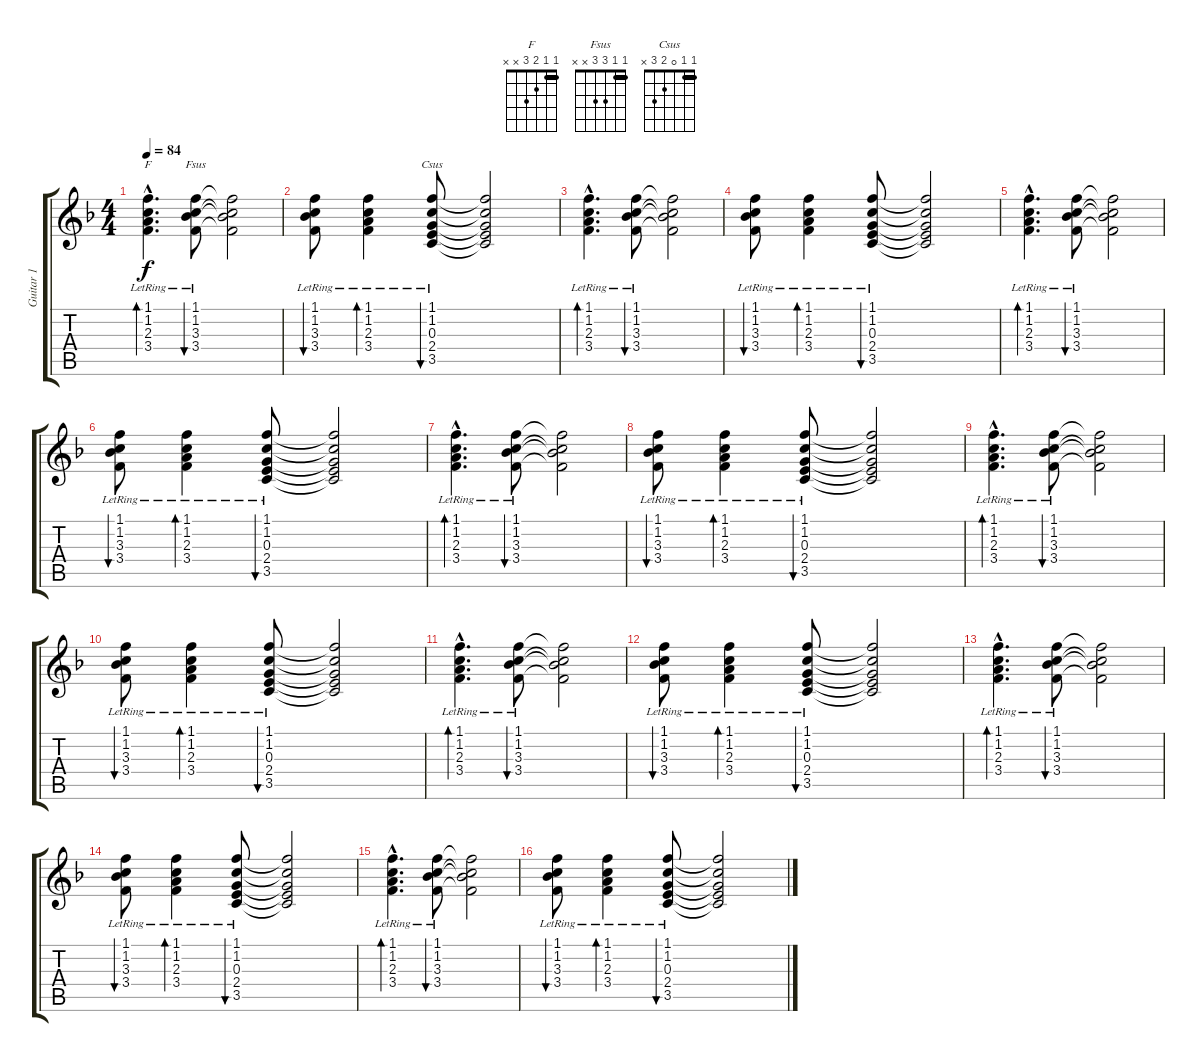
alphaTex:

\track ("Guitar 1" "Guitar 1") {instrument acousticguitarnylon}
\staff {score tabs}
\tuning (E4 B3 G3 D3 A2 E2) {hide}
\chord ("F" 1 1 2 3 x x) {barre 1}
\chord ("Fsus" 1 1 3 3 x x) {barre 1}
\chord ("Csus" 1 1 0 2 3 x) {barre 1}
\ts (4 4)
\tempo 84
\clef g2
\ks f
(1.1{hac lr} 1.2{hac lr} 2.3{hac lr} 3.4{hac lr}).4{d bd 120 ch "F" dy f} (1.1{lr} 1.2{lr} 3.3{lr} 3.4{lr}).8{bu 120 ch "Fsus"} (1.1{t} 1.2{t} 3.3{t} 3.4{t}).2 |
(1.1{lr} 1.2{lr} 3.3{lr} 3.4{lr}).8{bu 120} (1.1{lr} 1.2{lr} 2.3{lr} 3.4{lr}).4{bd 120} (1.1{lr} 1.2{lr} 0.3{lr} 2.4{lr} 3.5{lr}).8{bu 60 ch "Csus"} (1.1{t} 1.2{t} 0.3{t} 2.4{t} 3.5{t}).2 |
(1.1{hac lr} 1.2{hac lr} 2.3{hac lr} 3.4{hac lr}).4{d bd 120} (1.1{lr} 1.2{lr} 3.3{lr} 3.4{lr}).8{bu 120} (1.1{t} 1.2{t} 3.3{t} 3.4{t}).2 |
(1.1{lr} 1.2{lr} 3.3{lr} 3.4{lr}).8{bu 120} (1.1{lr} 1.2{lr} 2.3{lr} 3.4{lr}).4{bd 120} (1.1{lr} 1.2{lr} 0.3{lr} 2.4{lr} 3.5{lr}).8{bu 60} (1.1{t} 1.2{t} 0.3{t} 2.4{t} 3.5{t}).2 |
(1.1{hac lr} 1.2{hac lr} 2.3{hac lr} 3.4{hac lr}).4{d bd 120} (1.1{lr} 1.2{lr} 3.3{lr} 3.4{lr}).8{bu 120} (1.1{t} 1.2{t} 3.3{t} 3.4{t}).2 |
(1.1{lr} 1.2{lr} 3.3{lr} 3.4{lr}).8{bu 120} (1.1{lr} 1.2{lr} 2.3{lr} 3.4{lr}).4{bd 120} (1.1{lr} 1.2{lr} 0.3{lr} 2.4{lr} 3.5{lr}).8{bu 60} (1.1{t} 1.2{t} 0.3{t} 2.4{t} 3.5{t}).2 |
(1.1{hac lr} 1.2{hac lr} 2.3{hac lr} 3.4{hac lr}).4{d bd 120 volume 12} (1.1{lr} 1.2{lr} 3.3{lr} 3.4{lr}).8{bu 120} (1.1{t} 1.2{t} 3.3{t} 3.4{t}).2 |
(1.1{lr} 1.2{lr} 3.3{lr} 3.4{lr}).8{bu 120 volume 11} (1.1{lr} 1.2{lr} 2.3{lr} 3.4{lr}).4{bd 120} (1.1{lr} 1.2{lr} 0.3{lr} 2.4{lr} 3.5{lr}).8{bu 60} (1.1{t} 1.2{t} 0.3{t} 2.4{t} 3.5{t}).2 |
(1.1{hac lr} 1.2{hac lr} 2.3{hac lr} 3.4{hac lr}).4{d bd 120 volume 10} (1.1{lr} 1.2{lr} 3.3{lr} 3.4{lr}).8{bu 120} (1.1{t} 1.2{t} 3.3{t} 3.4{t}).2 |
(1.1{lr} 1.2{lr} 3.3{lr} 3.4{lr}).8{bu 120 volume 9} (1.1{lr} 1.2{lr} 2.3{lr} 3.4{lr}).4{bd 120} (1.1{lr} 1.2{lr} 0.3{lr} 2.4{lr} 3.5{lr}).8{bu 60} (1.1{t} 1.2{t} 0.3{t} 2.4{t} 3.5{t}).2 |
(1.1{hac lr} 1.2{hac lr} 2.3{hac lr} 3.4{hac lr}).4{d bd 120 volume 8} (1.1{lr} 1.2{lr} 3.3{lr} 3.4{lr}).8{bu 120} (1.1{t} 1.2{t} 3.3{t} 3.4{t}).2 |
(1.1{lr} 1.2{lr} 3.3{lr} 3.4{lr}).8{bu 120 volume 7} (1.1{lr} 1.2{lr} 2.3{lr} 3.4{lr}).4{bd 120} (1.1{lr} 1.2{lr} 0.3{lr} 2.4{lr} 3.5{lr}).8{bu 60} (1.1{t} 1.2{t} 0.3{t} 2.4{t} 3.5{t}).2 |
(1.1{hac lr} 1.2{hac lr} 2.3{hac lr} 3.4{hac lr}).4{d bd 120 volume 6} (1.1{lr} 1.2{lr} 3.3{lr} 3.4{lr}).8{bu 120} (1.1{t} 1.2{t} 3.3{t} 3.4{t}).2 |
(1.1{lr} 1.2{lr} 3.3{lr} 3.4{lr}).8{bu 120 volume 5} (1.1{lr} 1.2{lr} 2.3{lr} 3.4{lr}).4{bd 120} (1.1{lr} 1.2{lr} 0.3{lr} 2.4{lr} 3.5{lr}).8{bu 60} (1.1{t} 1.2{t} 0.3{t} 2.4{t} 3.5{t}).2 |
(1.1{hac lr} 1.2{hac lr} 2.3{hac lr} 3.4{hac lr}).4{d bd 120 volume 4} (1.1{lr} 1.2{lr} 3.3{lr} 3.4{lr}).8{bu 120} (1.1{t} 1.2{t} 3.3{t} 3.4{t}).2 |
(1.1{lr} 1.2{lr} 3.3{lr} 3.4{lr}).8{bu 120 volume 3} (1.1{lr} 1.2{lr} 2.3{lr} 3.4{lr}).4{bd 120} (1.1{lr} 1.2{lr} 0.3{lr} 2.4{lr} 3.5{lr}).8{bu 60} (1.1{t} 1.2{t} 0.3{t} 2.4{t} 3.5{t}).2
